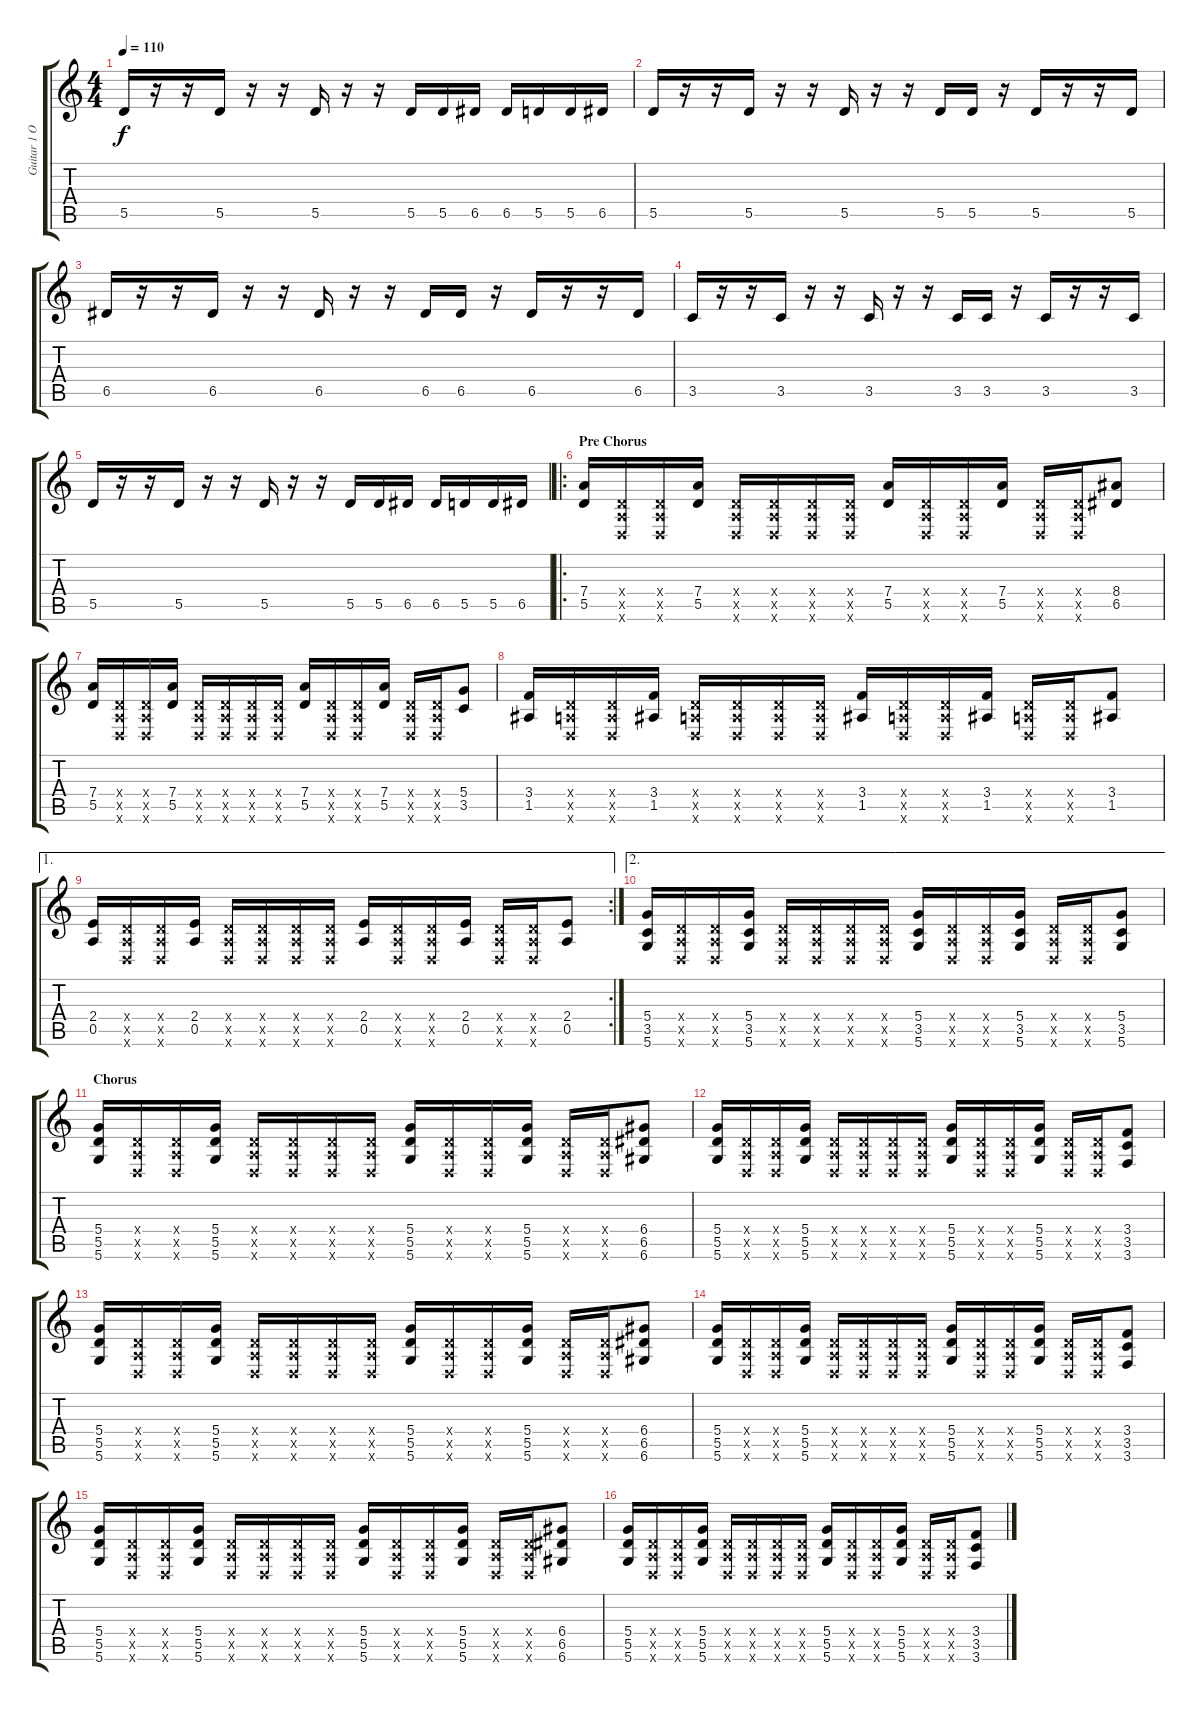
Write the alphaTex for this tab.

\track ("Guitar 1 Oct" "Guitar 1 O") {instrument overdrivenguitar}
\staff {score tabs}
\tuning (E4 B3 G3 D3 A2 D2) {hide}
\ts (4 4)
\tempo 110
\clef g2
\ks c
5.5.16{dy f} r.16 r.16 5.5.16 r.16 r.16 5.5.16 r.16 r.16 5.5.16 5.5.16 6.5.16 6.5.16 5.5.16 5.5.16 6.5.16 |
5.5.16 r.16 r.16 5.5.16 r.16 r.16 5.5.16 r.16 r.16 5.5.16 5.5.16 r.16 5.5.16 r.16 r.16 5.5.16 |
6.5.16 r.16 r.16 6.5.16 r.16 r.16 6.5.16 r.16 r.16 6.5.16 6.5.16 r.16 6.5.16 r.16 r.16 6.5.16 |
3.5.16 r.16 r.16 3.5.16 r.16 r.16 3.5.16 r.16 r.16 3.5.16 3.5.16 r.16 3.5.16 r.16 r.16 3.5.16 |
5.5.16 r.16 r.16 5.5.16 r.16 r.16 5.5.16 r.16 r.16 5.5.16 5.5.16 6.5.16 6.5.16 5.5.16 5.5.16 6.5.16 |
\ro
\section ("" "Pre Chorus")
(7.4 5.5).16 (0.4{x} 0.5{x} 0.6{x}).16 (0.4{x} 0.5{x} 0.6{x}).16 (7.4 5.5).16 (0.4{x} 0.5{x} 0.6{x}).16 (0.4{x} 0.5{x} 0.6{x}).16 (0.4{x} 0.5{x} 0.6{x}).16 (0.4{x} 0.5{x} 0.6{x}).16 (7.4 5.5).16 (0.4{x} 0.5{x} 0.6{x}).16 (0.4{x} 0.5{x} 0.6{x}).16 (7.4 5.5).16 (0.4{x} 0.5{x} 0.6{x}).16 (0.4{x} 0.5{x} 0.6{x}).16 (8.4 6.5).8 |
(7.4 5.5).16 (0.4{x} 0.5{x} 0.6{x}).16 (0.4{x} 0.5{x} 0.6{x}).16 (7.4 5.5).16 (0.4{x} 0.5{x} 0.6{x}).16 (0.4{x} 0.5{x} 0.6{x}).16 (0.4{x} 0.5{x} 0.6{x}).16 (0.4{x} 0.5{x} 0.6{x}).16 (7.4 5.5).16 (0.4{x} 0.5{x} 0.6{x}).16 (0.4{x} 0.5{x} 0.6{x}).16 (7.4 5.5).16 (0.4{x} 0.5{x} 0.6{x}).16 (0.4{x} 0.5{x} 0.6{x}).16 (5.4 3.5).8 |
(3.4 1.5).16 (0.4{x} 0.5{x} 0.6{x}).16 (0.4{x} 0.5{x} 0.6{x}).16 (3.4 1.5).16 (0.4{x} 0.5{x} 0.6{x}).16 (0.4{x} 0.5{x} 0.6{x}).16 (0.4{x} 0.5{x} 0.6{x}).16 (0.4{x} 0.5{x} 0.6{x}).16 (3.4 1.5).16 (0.4{x} 0.5{x} 0.6{x}).16 (0.4{x} 0.5{x} 0.6{x}).16 (3.4 1.5).16 (0.4{x} 0.5{x} 0.6{x}).16 (0.4{x} 0.5{x} 0.6{x}).16 (3.4 1.5).8 |
\ae 1
\rc 2
(2.4 0.5).16 (0.4{x} 0.5{x} 0.6{x}).16 (0.4{x} 0.5{x} 0.6{x}).16 (2.4 0.5).16 (0.4{x} 0.5{x} 0.6{x}).16 (0.4{x} 0.5{x} 0.6{x}).16 (0.4{x} 0.5{x} 0.6{x}).16 (0.4{x} 0.5{x} 0.6{x}).16 (2.4 0.5).16 (0.4{x} 0.5{x} 0.6{x}).16 (0.4{x} 0.5{x} 0.6{x}).16 (2.4 0.5).16 (0.4{x} 0.5{x} 0.6{x}).16 (0.4{x} 0.5{x} 0.6{x}).16 (2.4 0.5).8 |
\ae 2
(5.4 3.5 5.6).16 (0.4{x} 0.5{x} 0.6{x}).16 (0.4{x} 0.5{x} 0.6{x}).16 (5.4 3.5 5.6).16 (0.4{x} 0.5{x} 0.6{x}).16 (0.4{x} 0.5{x} 0.6{x}).16 (0.4{x} 0.5{x} 0.6{x}).16 (0.4{x} 0.5{x} 0.6{x}).16 (5.4 3.5 5.6).16 (0.4{x} 0.5{x} 0.6{x}).16 (0.4{x} 0.5{x} 0.6{x}).16 (5.4 3.5 5.6).16 (0.4{x} 0.5{x} 0.6{x}).16 (0.4{x} 0.5{x} 0.6{x}).16 (5.4 3.5 5.6).8 |
\section ("" "Chorus")
(5.4 5.5 5.6).16 (0.4{x} 0.5{x} 0.6{x}).16 (0.4{x} 0.5{x} 0.6{x}).16 (5.4 5.5 5.6).16 (0.4{x} 0.5{x} 0.6{x}).16 (0.4{x} 0.5{x} 0.6{x}).16 (0.4{x} 0.5{x} 0.6{x}).16 (0.4{x} 0.5{x} 0.6{x}).16 (5.4 5.5 5.6).16 (0.4{x} 0.5{x} 0.6{x}).16 (0.4{x} 0.5{x} 0.6{x}).16 (5.4 5.5 5.6).16 (0.4{x} 0.5{x} 0.6{x}).16 (0.4{x} 0.5{x} 0.6{x}).16 (6.4 6.5 6.6).8 |
(5.4 5.5 5.6).16 (0.4{x} 0.5{x} 0.6{x}).16 (0.4{x} 0.5{x} 0.6{x}).16 (5.4 5.5 5.6).16 (0.4{x} 0.5{x} 0.6{x}).16 (0.4{x} 0.5{x} 0.6{x}).16 (0.4{x} 0.5{x} 0.6{x}).16 (0.4{x} 0.5{x} 0.6{x}).16 (5.4 5.5 5.6).16 (0.4{x} 0.5{x} 0.6{x}).16 (0.4{x} 0.5{x} 0.6{x}).16 (5.4 5.5 5.6).16 (0.4{x} 0.5{x} 0.6{x}).16 (0.4{x} 0.5{x} 0.6{x}).16 (3.4 3.5 3.6).8 |
(5.4 5.5 5.6).16 (0.4{x} 0.5{x} 0.6{x}).16 (0.4{x} 0.5{x} 0.6{x}).16 (5.4 5.5 5.6).16 (0.4{x} 0.5{x} 0.6{x}).16 (0.4{x} 0.5{x} 0.6{x}).16 (0.4{x} 0.5{x} 0.6{x}).16 (0.4{x} 0.5{x} 0.6{x}).16 (5.4 5.5 5.6).16 (0.4{x} 0.5{x} 0.6{x}).16 (0.4{x} 0.5{x} 0.6{x}).16 (5.4 5.5 5.6).16 (0.4{x} 0.5{x} 0.6{x}).16 (0.4{x} 0.5{x} 0.6{x}).16 (6.4 6.5 6.6).8 |
(5.4 5.5 5.6).16 (0.4{x} 0.5{x} 0.6{x}).16 (0.4{x} 0.5{x} 0.6{x}).16 (5.4 5.5 5.6).16 (0.4{x} 0.5{x} 0.6{x}).16 (0.4{x} 0.5{x} 0.6{x}).16 (0.4{x} 0.5{x} 0.6{x}).16 (0.4{x} 0.5{x} 0.6{x}).16 (5.4 5.5 5.6).16 (0.4{x} 0.5{x} 0.6{x}).16 (0.4{x} 0.5{x} 0.6{x}).16 (5.4 5.5 5.6).16 (0.4{x} 0.5{x} 0.6{x}).16 (0.4{x} 0.5{x} 0.6{x}).16 (3.4 3.5 3.6).8 |
(5.4 5.5 5.6).16 (0.4{x} 0.5{x} 0.6{x}).16 (0.4{x} 0.5{x} 0.6{x}).16 (5.4 5.5 5.6).16 (0.4{x} 0.5{x} 0.6{x}).16 (0.4{x} 0.5{x} 0.6{x}).16 (0.4{x} 0.5{x} 0.6{x}).16 (0.4{x} 0.5{x} 0.6{x}).16 (5.4 5.5 5.6).16 (0.4{x} 0.5{x} 0.6{x}).16 (0.4{x} 0.5{x} 0.6{x}).16 (5.4 5.5 5.6).16 (0.4{x} 0.5{x} 0.6{x}).16 (0.4{x} 0.5{x} 0.6{x}).16 (6.4 6.5 6.6).8 |
(5.4 5.5 5.6).16 (0.4{x} 0.5{x} 0.6{x}).16 (0.4{x} 0.5{x} 0.6{x}).16 (5.4 5.5 5.6).16 (0.4{x} 0.5{x} 0.6{x}).16 (0.4{x} 0.5{x} 0.6{x}).16 (0.4{x} 0.5{x} 0.6{x}).16 (0.4{x} 0.5{x} 0.6{x}).16 (5.4 5.5 5.6).16 (0.4{x} 0.5{x} 0.6{x}).16 (0.4{x} 0.5{x} 0.6{x}).16 (5.4 5.5 5.6).16 (0.4{x} 0.5{x} 0.6{x}).16 (0.4{x} 0.5{x} 0.6{x}).16 (3.4 3.5 3.6).8
